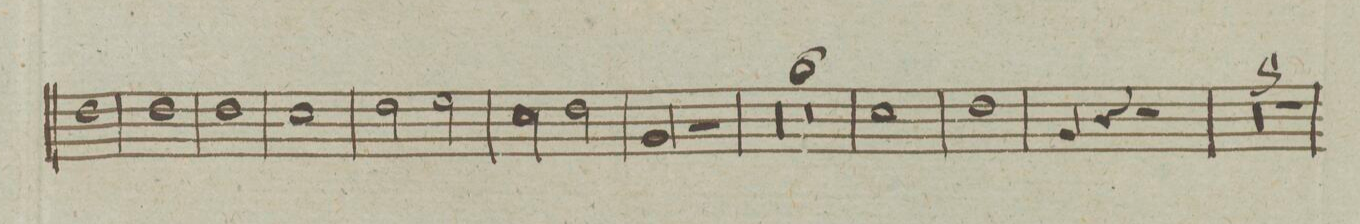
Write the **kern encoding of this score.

**kern	**dynam
*I"Corno ſecundo in F:	*
*clefG2	*
*k[]	*
*met(c)	*
*M4/4	*
1dd	.
=118	=118
1dd	.
=119	=119
1dd	.
=120	=120
1cc	.
=121	=121
2dd\	.
2ee\	.
=122	=122
2cc\	.
2dd\	.
=123	=123
2g/	.
2r	.
=124	=124
00r	.
=125	=125
=126	=126
=127	=127
=128	=128
0r	.
=129	=129
=130	=130
*-	*-
